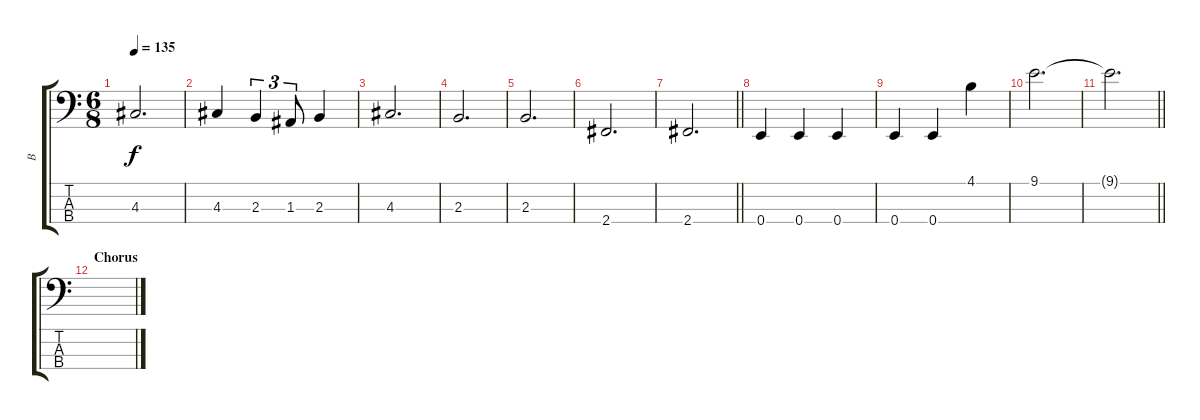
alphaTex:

\track ("B" "B") {instrument electricbasspick}
\staff {score tabs}
\tuning (G2 D2 A1 E1) {hide}
\ts (6 8)
\tempo 135
\clef f4
\ks c
4.3.2{d dy f} |
4.3.4 2.3.4{tu (3 2)} 1.3.8{tu (3 2)} 2.3.4 |
4.3.2{d} |
2.3.2{d} |
2.3.2{d} |
2.4.2{d} |
\barLineRight lightlight
2.4.2{d} |
0.4.4 0.4.4 0.4.4 |
0.4.4 0.4.4 4.1.4 |
9.1.2{d} |
\barLineRight lightlight
9.1{t}.2{d} |
\section ("" "Chorus")
